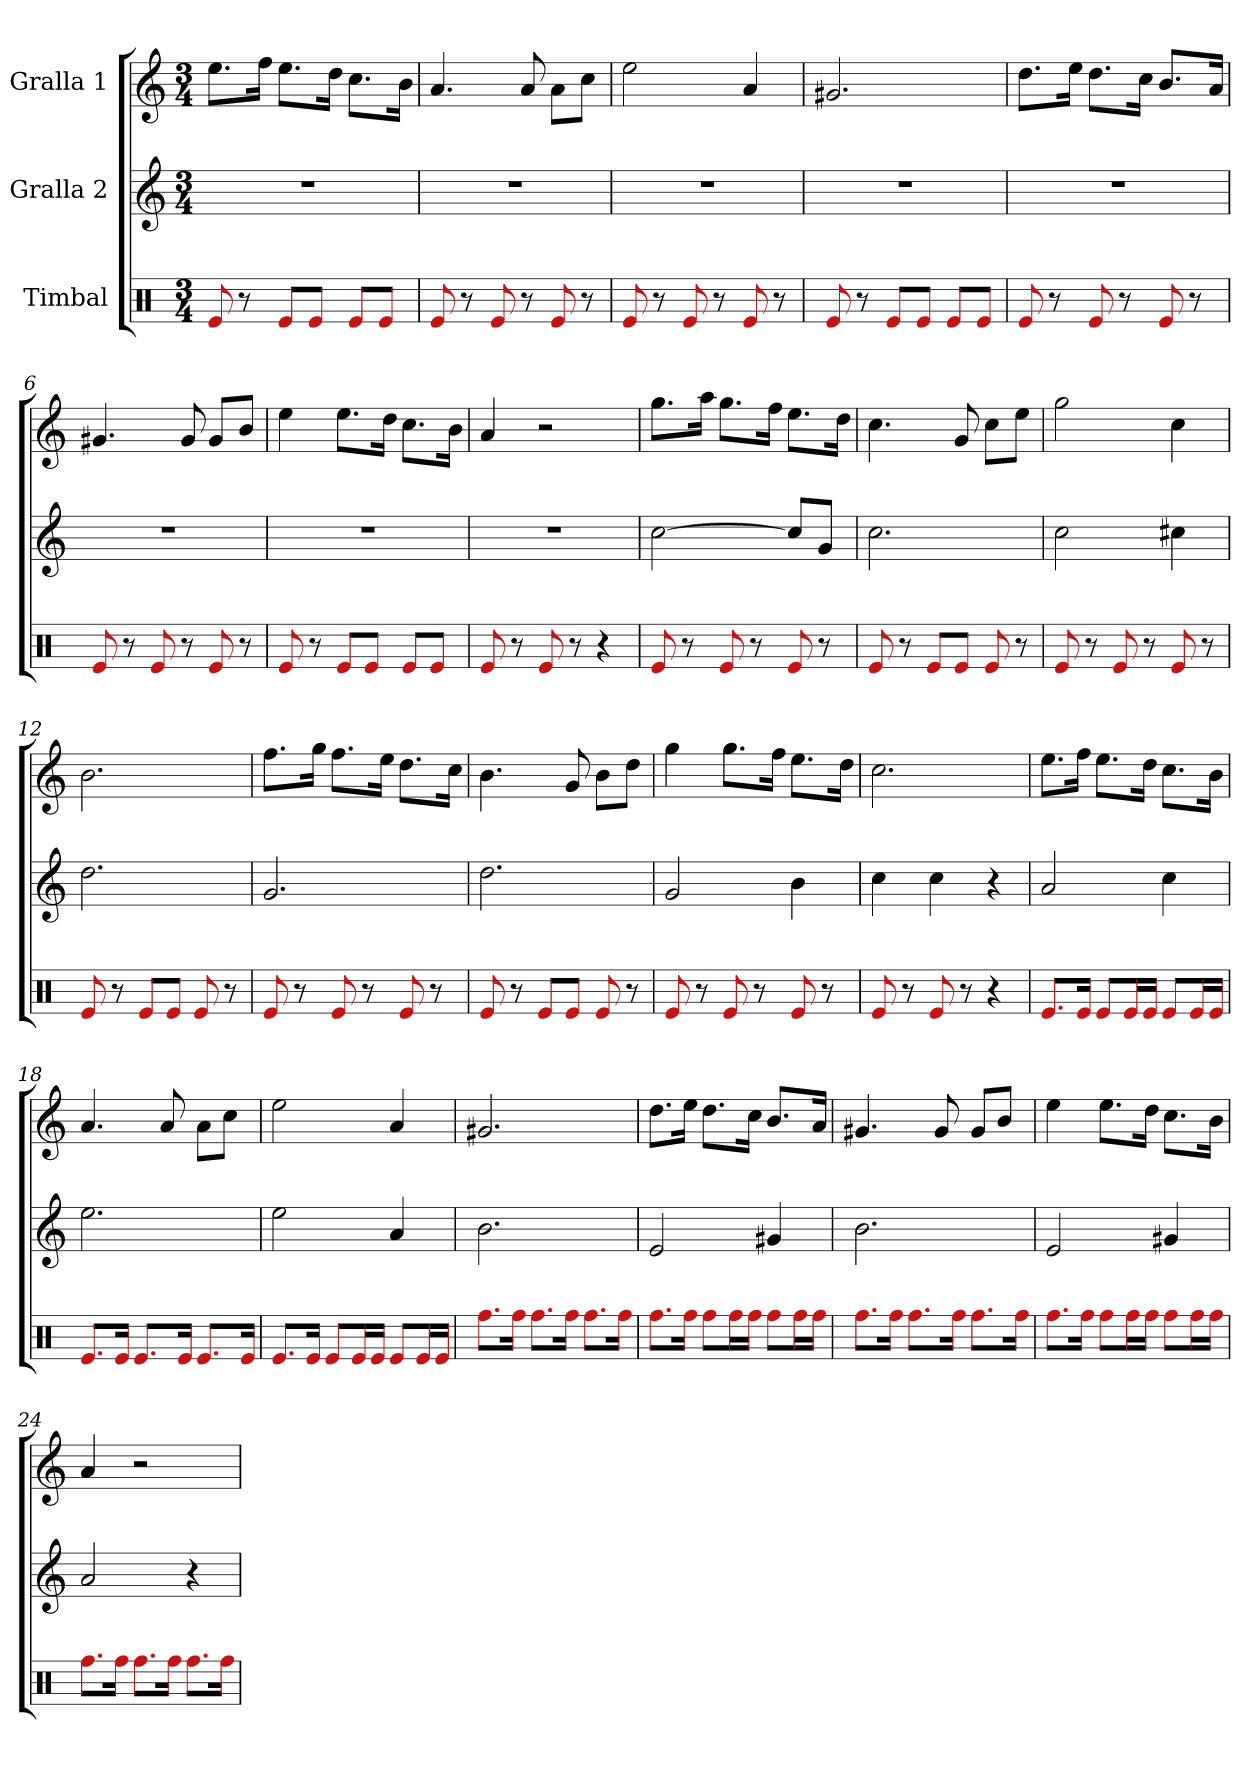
**kern	**kern	**kern
*part3	*part2	*part1
*staff3	*staff2	*staff1
*I"Timbal	*I"Gralla 2	*I"Gralla 1
*clefX	*clefG2	*clefG2
*k[]	*k[]	*k[]
*M3/4	*M3/4	*M3/4
=1	=1	=1
8e	2.r	8.ee\L
8r	.	.
.	.	16ff\Jk
8e/L	.	8.ee\L
8e/J	.	.
.	.	16dd\Jk
8e/L	.	8.cc\L
8e/J	.	.
.	.	16b\Jk
=2	=2	=2
8e	2.r	4.a
8r	.	.
8e	.	.
8r	.	8a
8e	.	8a\L
8r	.	8cc\J
=3	=3	=3
8e	2.r	2ee
8r	.	.
8e	.	.
8r	.	.
8e	.	4a
8r	.	.
=4	=4	=4
8e	2.r	2.g#
8r	.	.
8e/L	.	.
8e/J	.	.
8e/L	.	.
8e/J	.	.
=5	=5	=5
8e	2.r	8.dd\L
8r	.	.
.	.	16ee\Jk
8e	.	8.dd\L
8r	.	.
.	.	16cc\Jk
8e	.	8.b/L
8r	.	.
.	.	16a/Jk
=6	=6	=6
8e	2.r	4.g#
8r	.	.
8e	.	.
8r	.	8g#
8e	.	8g#/L
8r	.	8b/J
=7	=7	=7
8e	2.r	4ee
8r	.	.
8e/L	.	8.ee\L
8e/J	.	.
.	.	16dd\Jk
8e/L	.	8.cc\L
8e/J	.	.
.	.	16b\Jk
=8	=8	=8
8e	2.r	4a
8r	.	.
8e	.	2r
8r	.	.
4r	.	.
=9	=9	=9
8e	[2cc	8.gg\L
8r	.	.
.	.	16aa\Jk
8e	.	8.gg\L
8r	.	.
.	.	16ff\Jk
8e	8cc/L]	8.ee\L
8r	8g/J	.
.	.	16dd\Jk
=10	=10	=10
8e	2.cc	4.cc
8r	.	.
8e/L	.	.
8e/J	.	8g
8e	.	8cc\L
8r	.	8ee\J
=11	=11	=11
8e	2cc	2gg
8r	.	.
8e	.	.
8r	.	.
8e	4cc#	4cc
8r	.	.
=12	=12	=12
8e	2.dd	2.b
8r	.	.
8e/L	.	.
8e/J	.	.
8e	.	.
8r	.	.
=13	=13	=13
8e	2.g	8.ff\L
8r	.	.
.	.	16gg\Jk
8e	.	8.ff\L
8r	.	.
.	.	16ee\Jk
8e	.	8.dd\L
8r	.	.
.	.	16cc\Jk
=14	=14	=14
8e	2.dd	4.b
8r	.	.
8e/L	.	.
8e/J	.	8g
8e	.	8b\L
8r	.	8dd\J
=15	=15	=15
8e	2g	4gg
8r	.	.
8e	.	8.gg\L
8r	.	.
.	.	16ff\Jk
8e	4b	8.ee\L
8r	.	.
.	.	16dd\Jk
=16	=16	=16
8e	4cc	2.cc
8r	.	.
8e	4cc	.
8r	.	.
4r	4r	.
=17	=17	=17
8.e/L	2a	8.ee\L
16e/Jk	.	16ff\Jk
8e/L	.	8.ee\L
16e/L	.	.
16e/JJ	.	16dd\Jk
8e/L	4cc	8.cc\L
16e/L	.	.
16e/JJ	.	16b\Jk
=18	=18	=18
8.e/L	2.ee	4.a
16e/Jk	.	.
8.e/L	.	.
.	.	8a
16e/Jk	.	.
8.e/L	.	8a\L
.	.	8cc\J
16e/Jk	.	.
=19	=19	=19
8.e/L	2ee	2ee
16e/Jk	.	.
8e/L	.	.
16e/L	.	.
16e/JJ	.	.
8e/L	4a	4a
16e/L	.	.
16e/JJ	.	.
=20	=20	=20
8.ff\L	2.b	2.g#
16ff\Jk	.	.
8.ff\L	.	.
16ff\Jk	.	.
8.ff\L	.	.
16ff\Jk	.	.
=21	=21	=21
8.ff\L	2e	8.dd\L
16ff\Jk	.	16ee\Jk
8ff\L	.	8.dd\L
16ff\L	.	.
16ff\JJ	.	16cc\Jk
8ff\L	4g#	8.b/L
16ff\L	.	.
16ff\JJ	.	16a/Jk
=22	=22	=22
8.ff\L	2.b	4.g#
16ff\Jk	.	.
8.ff\L	.	.
.	.	8g#
16ff\Jk	.	.
8.ff\L	.	8g#/L
.	.	8b/J
16ff\Jk	.	.
=23	=23	=23
8.ff\L	2e	4ee
16ff\Jk	.	.
8ff\L	.	8.ee\L
16ff\L	.	.
16ff\JJ	.	16dd\Jk
8ff\L	4g#	8.cc\L
16ff\L	.	.
16ff\JJ	.	16b\Jk
=24	=24	=24
8.ff\L	2a	4a
16ff\Jk	.	.
8.ff\L	.	2r
16ff\Jk	.	.
8.ff\L	4r	.
16ff\Jk	.	.
=	=	=
*-	*-	*-
